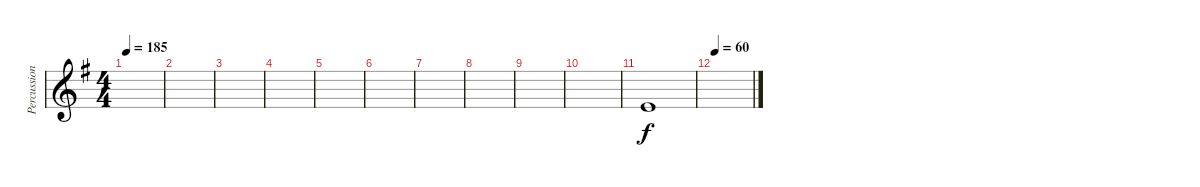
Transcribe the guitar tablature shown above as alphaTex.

\track ("Percussion II" "Percussion") {instrument reversecymbal}
\staff {score}
\tuning (E4 B3 G3 D3 A2 E2) {hide}
\ts (4 4)
\tempo 185
\clef g2
\ks g
|
|
|
|
|
|
|
|
|
|
0.1.1 |
\tempo 60
